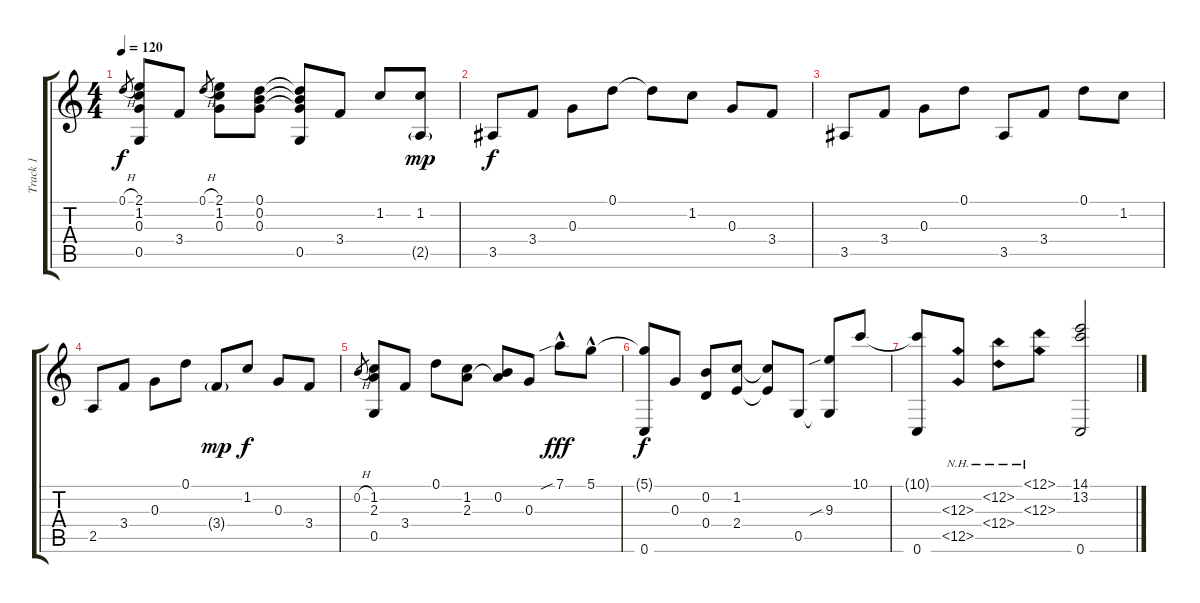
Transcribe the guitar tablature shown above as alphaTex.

\track ("Track 1" "Track 1") {instrument acousticguitarnylon}
\staff {score tabs}
\tuning (D4 B3 G3 D3 G2 C2) {hide}
\ts (4 4)
\tempo 120
\clef g2
\ks c
0.1{h}.8{gr dy f} (2.1 1.2 0.3 0.5).8 3.4.8 0.1{h}.8{gr} (2.1 1.2 0.3).8 (0.1 0.2 0.3).8 (0.1{t} 0.2{t} 0.3{t} 0.5).8 3.4.8 1.2.8 (1.2 2.5{g}).8{dy mp} |
3.5.8{dy f} 3.4.8 0.3.8 0.1.8 0.1{t}.8 1.2.8 0.3.8 3.4.8 |
3.5.8 3.4.8 0.3.8 0.1.8 3.5.8 3.4.8 0.1.8 1.2.8 |
2.5.8 3.4.8 0.3.8 0.1.8 3.4{g}.8{dy mp} 1.2.8{dy f} 0.3.8 3.4.8 |
0.2{h}.8{gr} (1.2 2.3 0.5).8 3.4.8 0.1.8 (1.2 2.3).8 (0.2 2.3{t}).8 0.3.8 7.1{sib hac}.8{dy fff} 5.1{hac}.8 |
(5.1{t} 0.6).8{dy f} 0.3.8 (0.2 0.4).8 (1.2 2.4).8 (1.2{t} 2.4{t}).8 0.5.8 (9.3{sib} 0.5{t}).8 10.1.8 |
(10.1{t} 0.6).8 (12.3{nh} 12.5{nh}).8 (12.2{nh} 12.4{nh}).8 (12.1{nh} 12.3{nh}).8 (14.1 13.2 0.6).2
